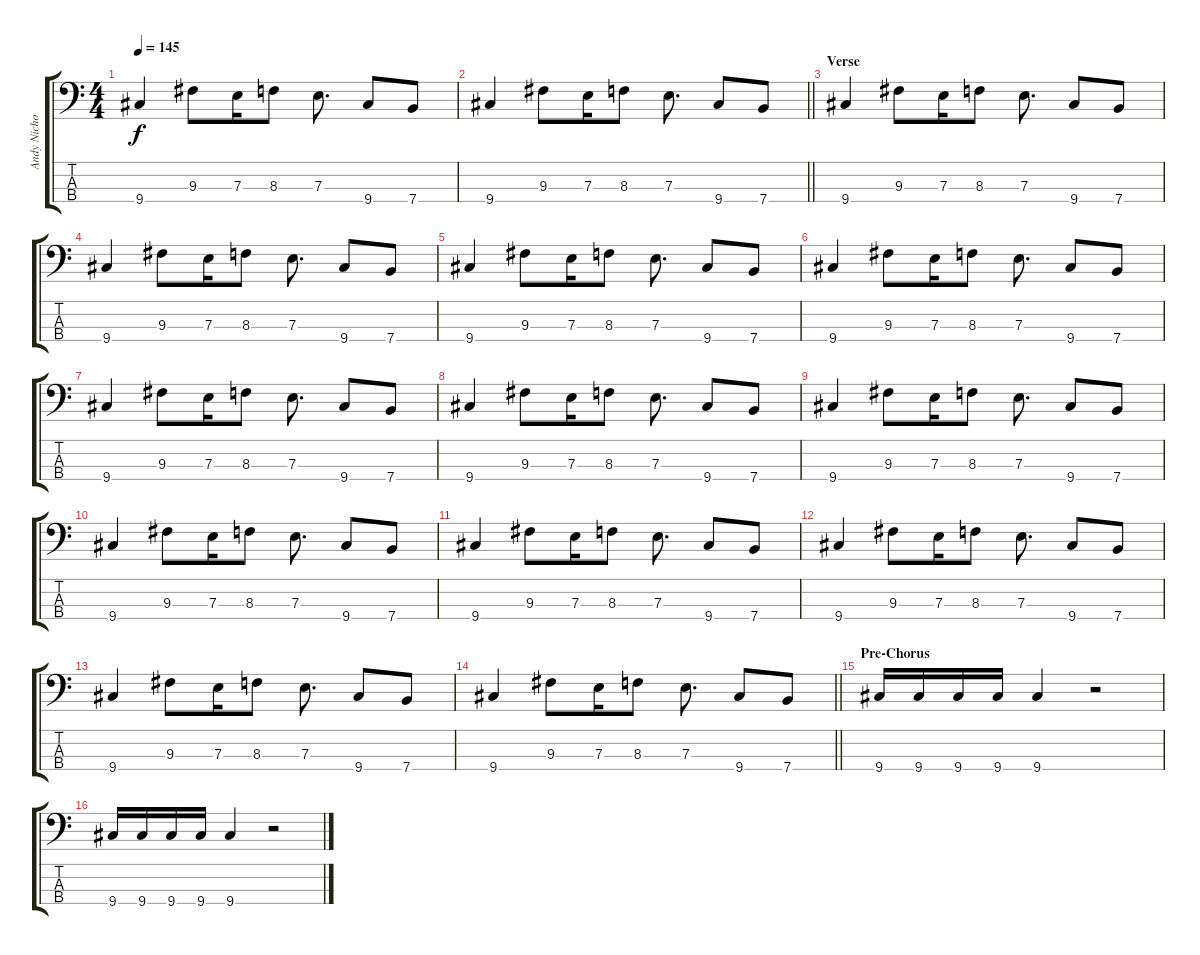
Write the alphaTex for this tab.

\track ("Andy Nicholson" "Andy Nicho") {instrument electricbasspick}
\staff {score tabs}
\tuning (G2 D2 A1 E1) {hide}
\ts (4 4)
\tempo 145
\clef f4
\ks c
9.4.4{dy f} 9.3.8 7.3.16 8.3.8 7.3.8{d} 9.4.8 7.4.8 |
\barLineRight lightlight
9.4.4 9.3.8 7.3.16 8.3.8 7.3.8{d} 9.4.8 7.4.8 |
\section ("" "Verse")
9.4.4 9.3.8 7.3.16 8.3.8 7.3.8{d} 9.4.8 7.4.8 |
9.4.4 9.3.8 7.3.16 8.3.8 7.3.8{d} 9.4.8 7.4.8 |
9.4.4 9.3.8 7.3.16 8.3.8 7.3.8{d} 9.4.8 7.4.8 |
9.4.4 9.3.8 7.3.16 8.3.8 7.3.8{d} 9.4.8 7.4.8 |
9.4.4 9.3.8 7.3.16 8.3.8 7.3.8{d} 9.4.8 7.4.8 |
9.4.4 9.3.8 7.3.16 8.3.8 7.3.8{d} 9.4.8 7.4.8 |
9.4.4 9.3.8 7.3.16 8.3.8 7.3.8{d} 9.4.8 7.4.8 |
9.4.4 9.3.8 7.3.16 8.3.8 7.3.8{d} 9.4.8 7.4.8 |
9.4.4 9.3.8 7.3.16 8.3.8 7.3.8{d} 9.4.8 7.4.8 |
9.4.4 9.3.8 7.3.16 8.3.8 7.3.8{d} 9.4.8 7.4.8 |
9.4.4 9.3.8 7.3.16 8.3.8 7.3.8{d} 9.4.8 7.4.8 |
\barLineRight lightlight
9.4.4 9.3.8 7.3.16 8.3.8 7.3.8{d} 9.4.8 7.4.8 |
\section ("" "Pre-Chorus")
9.4.16 9.4.16 9.4.16 9.4.16 9.4.4 r.2 |
9.4.16 9.4.16 9.4.16 9.4.16 9.4.4 r.2
